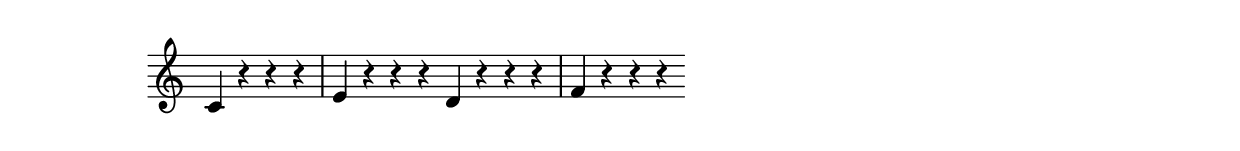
#(ly:set-option 'midi-extension "mid")
\version "2.12.3"
\include "english.ly"
\header{


}
%{

%}
melody = {
\once \override Staff.TimeSignature #'stencil = ##f
\clef treble
\key c \major
\cadenzaOn


 \bar "|:"  c'4 r4 r4 r4 \bar "|"  e'4 r4 r4 r4 \bar ":|"  
 \bar "|:"  d'4 r4 r4 r4 \bar "|"  f'4 r4 r4 r4 \bar ":|"  
 
}


text = \lyricmode {
    
}

\score{

<<
\new Voice = "one" {
\melody
}
\new Lyrics \lyricsto "one" \text
>>
\layout {
\context {
\Score
}
}
\midi {
\context {
\Score
tempoWholesPerMinute = #(ly:make-moment 200 4)
}
}
}